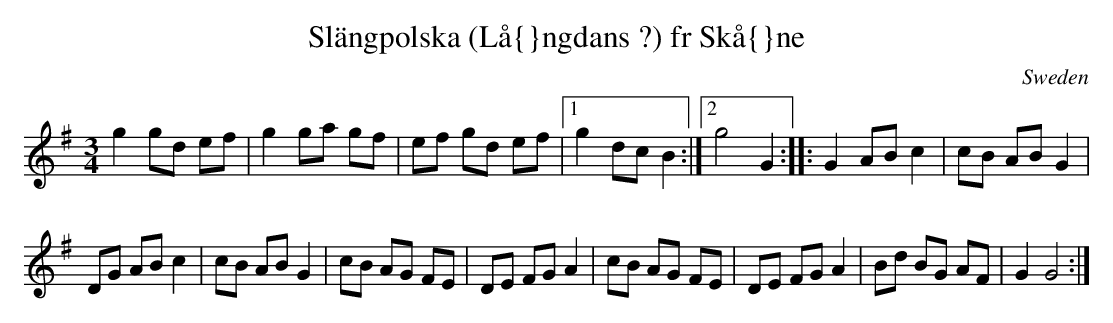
X:1
T:Sl\"angpolska (L\aa{}ngdans ?) fr Sk\aa{}ne
O:Sweden
M:3/4
K:G
g2 gd ef|g2 ga gf|ef gd ef|1g2 dc B2:|2g4 G2 ::\
G2ABc2|cB AB G2|
DG AB c2 | cB AB G2| \
cB AG FE | DE FG A2 | \
cB AG FE | DE FG A2| \
Bd BG AF | G2 G4 :|
